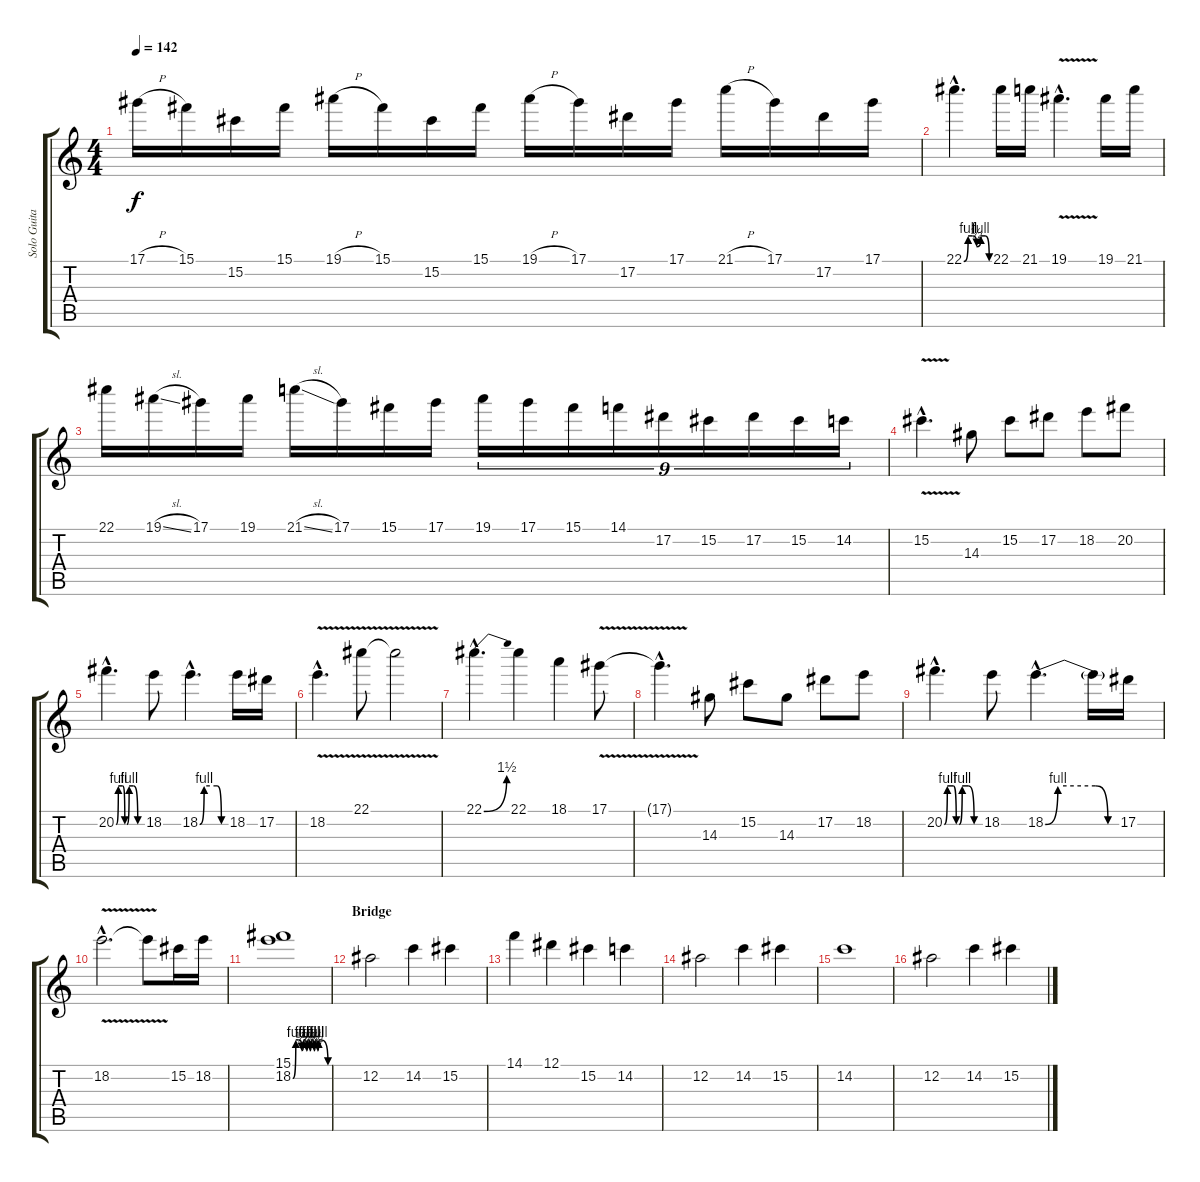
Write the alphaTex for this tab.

\track ("Solo Guitar" "Solo Guita") {instrument overdrivenguitar}
\staff {score tabs}
\tuning (Eb4 Bb3 Gb3 Db3 Ab2 Eb2) {hide}
\ts (4 4)
\tempo 142
\clef g2
\ks c
17.1{h}.16{dy f} 15.1.16 15.2.16 15.1.16 19.1{h}.16 15.1.16 15.2.16 15.1.16 19.1{h}.16 17.1.16 17.2.16 17.1.16 21.1{h}.16 17.1.16 17.2.16 17.1.16 |
22.1{be (custom 0 0 10 4 20 4 30 2 40 4 50 4 60 0) hac}.4{d} 22.1.16 21.1.16 19.1{v hac}.4{d} 19.1.16 21.1.16 |
22.1.16 19.1{sl}.16 17.1.16 19.1.16 21.1{sl}.16 17.1.16 15.1.16 17.1.16 19.1.16{tu (9 8)} 17.1.16{tu (9 8)} 15.1.16{tu (9 8)} 14.1.16{tu (9 8)} 17.2.16{tu (9 8)} 15.2.16{tu (9 8)} 17.2.16{tu (9 8)} 15.2.16{tu (9 8)} 14.2.16{tu (9 8)} |
15.2{v hac}.4{d} 14.3.8 15.2.8 17.2.8 18.2.8 20.2.8 |
20.2{be (custom 0 0 5 4 15 4 20 0 25 0 30 4 40 4 50 0 60 0) hac}.4{d} 18.2.8 18.2{be (custom 0 0 10 4 40 4 50 0 60 0) hac}.4{d} 18.2.16 17.2.16 |
18.2{v hac}.4{d} 22.1{v}.8 22.1{t}.2 |
22.1{be (bend 0 0 60 6) hac}.4{d} 22.1.4 18.1.4 17.1{v}.8 |
17.1{hac t}.4{d} 14.3.8 15.2.8 14.3.8 17.2.8 18.2.8 |
20.2{be (custom 0 0 5 4 15 4 20 0 25 0 30 4 40 4 50 0 60 0) hac}.4{d} 18.2.8 18.2{be (custom 0 0 10 4 40 4 50 0 60 0) hac}.4{d} 18.2{t}.16 17.2.16 |
18.2{v hac}.2{d} 18.2{t}.8 15.2.16 18.2.16 |
(15.1 18.2{be (custom 0 0 5 4 10 4 15 2 18 4 21 4 23 2 25 4 27 4 29 2 31 4 33 4 36 2 38 4 40 4 42 2 44 4 47 4 60 0)}).1 |
\section ("" "Bridge")
12.2.2 14.2.4 15.2.4 |
14.1.4 12.1.4 15.2.4 14.2.4 |
12.2.2 14.2.4 15.2.4 |
14.2.1 |
12.2.2 14.2.4 15.2.4
